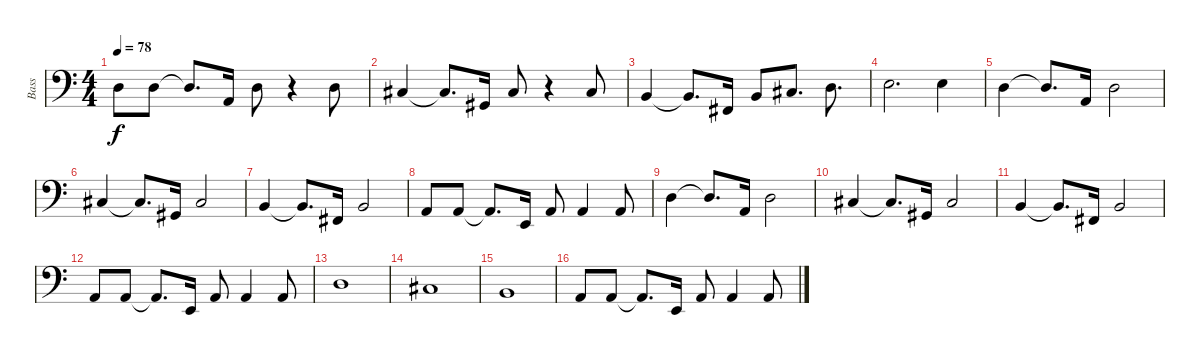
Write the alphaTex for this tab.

\track ("Bass" "Bass") {instrument fretlessbass}
\staff {score}
\tuning (G2 D2 A1 E1 B0) {hide}
\ts (4 4)
\tempo 78
\clef f4
\ks c
0.2.8{dy f} 0.2.8 0.2{t}.8{d} 0.3.16 0.2.8 r.4 0.2.8 |
4.3.4 4.3{t}.8{d} 4.4.16 4.3.8 r.4 4.3.8 |
2.3.4 2.3{t}.8{d} 2.4.16 2.3.8 4.3.8{d} 5.3.8{d} |
7.3.2{d} 5.3{be (custom 0 4 15 4 21 3 30 2 60 0)}.4 |
0.2.4 0.2{t}.8{d} 0.3.16 0.2.2 |
4.3.4 4.3{t}.8{d} 4.4.16 4.3.2 |
2.3.4 2.3{t}.8{d} 2.4.16 2.3.2 |
0.3.8 0.3.8 0.3{t}.8{d} 0.4.16 0.3.8 0.3.4 0.3.8 |
0.2.4 0.2{t}.8{d} 0.3.16 0.2.2 |
4.3.4 4.3{t}.8{d} 4.4.16 4.3.2 |
2.3.4 2.3{t}.8{d} 2.4.16 2.3.2 |
0.3.8 0.3.8 0.3{t}.8{d} 0.4.16 0.3.8 0.3.4 0.3.8 |
0.2.1 |
4.3.1 |
2.3.1 |
0.3.8 0.3.8 0.3{t}.8{d} 0.4.16 0.3.8 0.3.4 0.3.8
